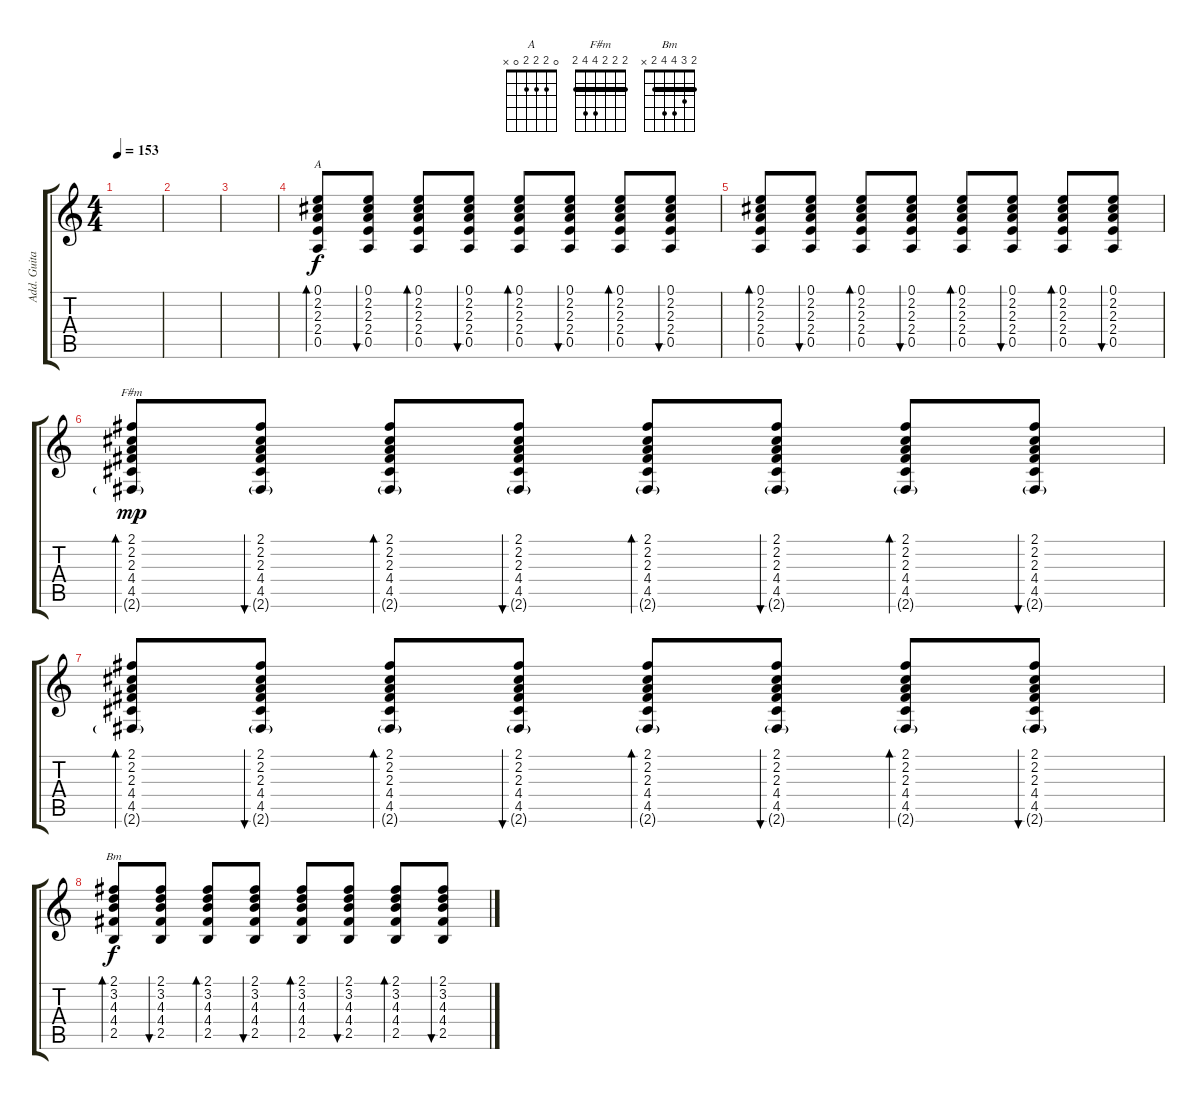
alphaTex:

\track ("Add. Guitar 1" "Add. Guita") {instrument distortionguitar}
\staff {score tabs}
\tuning (E4 B3 G3 D3 A2 E2) {hide}
\chord ("A" 0 2 2 2 0 x)
\chord ("F#m" 2 2 2 4 4 2) {barre 2}
\chord ("Bm" 2 3 4 4 2 x) {barre 2}
\ts (4 4)
\tempo 153
\clef g2
\ks c
|
|
|
(0.1 2.2 2.3 2.4 0.5).8{bd 60 ch "A"} (0.1 2.2 2.3 2.4 0.5).8{bu 60} (0.1 2.2 2.3 2.4 0.5).8{bd 60} (0.1 2.2 2.3 2.4 0.5).8{bu 60} (0.1 2.2 2.3 2.4 0.5).8{bd 60} (0.1 2.2 2.3 2.4 0.5).8{bu 60} (0.1 2.2 2.3 2.4 0.5).8{bd 60} (0.1 2.2 2.3 2.4 0.5).8{bu 60} |
(0.1 2.2 2.3 2.4 0.5).8{bd 60} (0.1 2.2 2.3 2.4 0.5).8{bu 60} (0.1 2.2 2.3 2.4 0.5).8{bd 60} (0.1 2.2 2.3 2.4 0.5).8{bu 60} (0.1 2.2 2.3 2.4 0.5).8{bd 60} (0.1 2.2 2.3 2.4 0.5).8{bu 60} (0.1 2.2 2.3 2.4 0.5).8{bd 60} (0.1 2.2 2.3 2.4 0.5).8{bu 60} |
(2.1 2.2 2.3 4.4 4.5 2.6{g}).8{bd 60 ch "F#m" dy mp} (2.1 2.2 2.3 4.4 4.5 2.6{g}).8{bu 60} (2.1 2.2 2.3 4.4 4.5 2.6{g}).8{bd 60} (2.1 2.2 2.3 4.4 4.5 2.6{g}).8{bu 60} (2.1 2.2 2.3 4.4 4.5 2.6{g}).8{bd 60} (2.1 2.2 2.3 4.4 4.5 2.6{g}).8{bu 60} (2.1 2.2 2.3 4.4 4.5 2.6{g}).8{bd 60} (2.1 2.2 2.3 4.4 4.5 2.6{g}).8{bu 60} |
(2.1 2.2 2.3 4.4 4.5 2.6{g}).8{bd 60} (2.1 2.2 2.3 4.4 4.5 2.6{g}).8{bu 60} (2.1 2.2 2.3 4.4 4.5 2.6{g}).8{bd 60} (2.1 2.2 2.3 4.4 4.5 2.6{g}).8{bu 60} (2.1 2.2 2.3 4.4 4.5 2.6{g}).8{bd 60} (2.1 2.2 2.3 4.4 4.5 2.6{g}).8{bu 60} (2.1 2.2 2.3 4.4 4.5 2.6{g}).8{bd 60} (2.1 2.2 2.3 4.4 4.5 2.6{g}).8{bu 60} |
(2.1 3.2 4.3 4.4 2.5).8{bd 60 ch "Bm" dy f} (2.1 3.2 4.3 4.4 2.5).8{bu 60} (2.1 3.2 4.3 4.4 2.5).8{bd 60} (2.1 3.2 4.3 4.4 2.5).8{bu 60} (2.1 3.2 4.3 4.4 2.5).8{bd 60} (2.1 3.2 4.3 4.4 2.5).8{bu 60} (2.1 3.2 4.3 4.4 2.5).8{bd 60} (2.1 3.2 4.3 4.4 2.5).8{bu 60}
